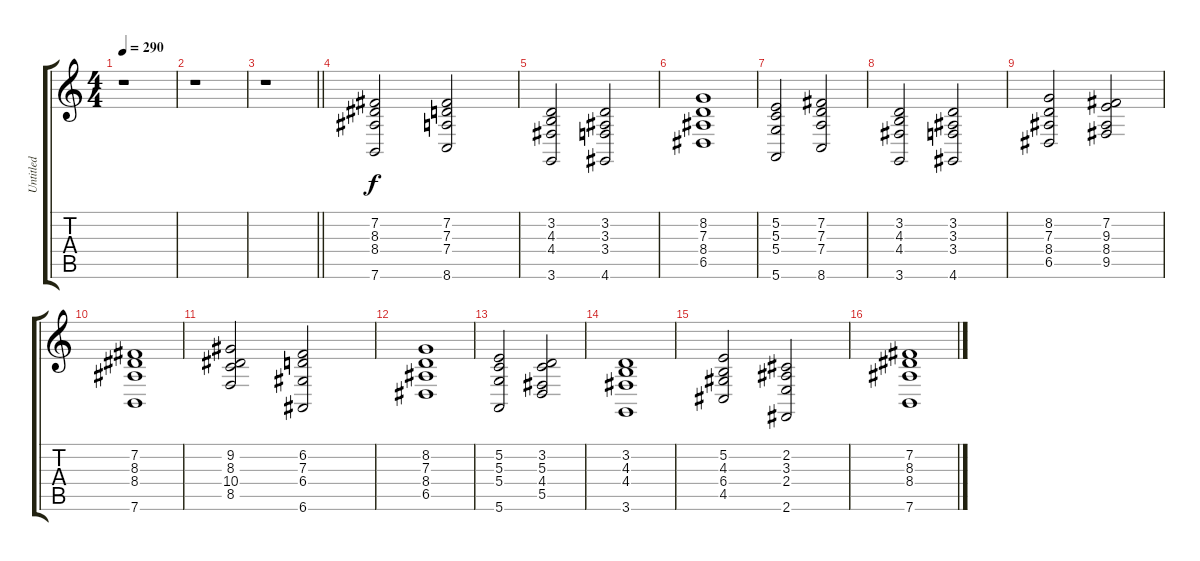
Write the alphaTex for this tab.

\track ("Untitled" "Untitled") {instrument acousticgrandpiano}
\staff {score tabs}
\tuning (E4 B3 G3 D3 A2 E2) {hide}
\ts (4 4)
\tempo 290
\clef g2
\ks c
r.1{dy f} |
r.1 |
\barLineRight lightlight
r.1 |
(7.2 8.3 8.4 7.6).2 (7.2 7.3 7.4 8.6).2 |
(3.2 4.3 4.4 3.6).2 (3.2 3.3 3.4 4.6).2 |
(8.2 7.3 8.4 6.5).1 |
(5.2 5.3 5.4 5.6).2 (7.2 7.3 7.4 8.6).2 |
(3.2 4.3 4.4 3.6).2 (3.2 3.3 3.4 4.6).2 |
(8.2 7.3 8.4 6.5).2 (7.2 9.3 8.4 9.5).2 |
(7.2 8.3 8.4 7.6).1 |
(9.2 8.3 10.4 8.5).2 (6.2 7.3 6.4 6.6).2 |
(8.2 7.3 8.4 6.5).1 |
(5.2 5.3 5.4 5.6).2 (3.2 5.3 4.4 5.5).2 |
(3.2 4.3 4.4 3.6).1 |
(5.2 4.3 6.4 4.5).2 (2.2 3.3 2.4 2.6).2 |
(7.2 8.3 8.4 7.6).1
